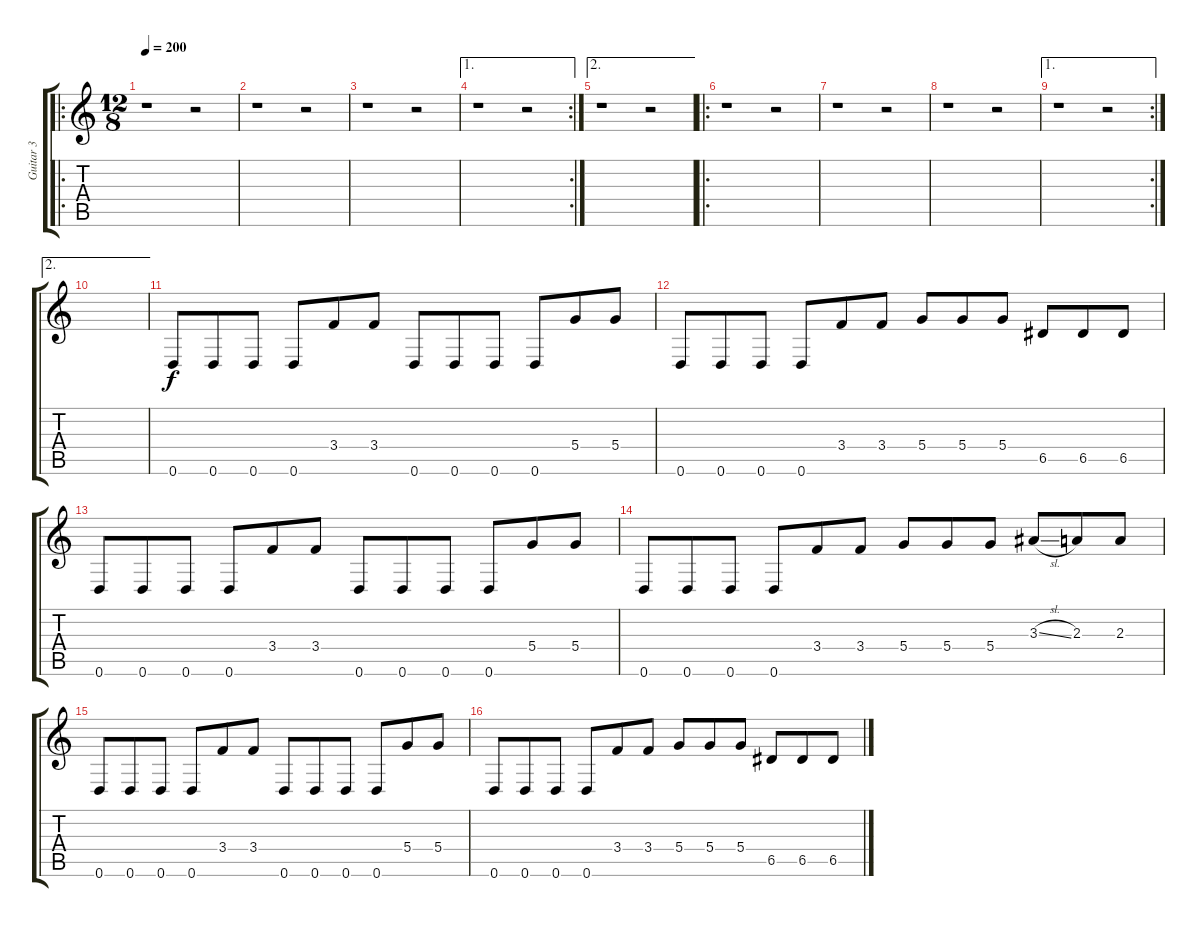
\track ("Guitar 3" "Guitar 3") {instrument distortionguitar}
\staff {score tabs}
\tuning (E4 B3 G3 D3 A2 D2) {hide}
\ro
\ts (12 8)
\tempo 200
\clef g2
\ks c
r.1{dy f} r.2 |
r.1 r.2 |
r.1 r.2 |
\ae 1
\rc 2
r.1 r.2 |
\ae 2
r.1 r.2 |
\ro
r.1 r.2 |
r.1 r.2 |
r.1 r.2 |
\ae 1
\rc 2
r.1 r.2 |
\ae 2
|
0.6.8 0.6.8 0.6.8 0.6.8 3.4.8 3.4.8 0.6.8 0.6.8 0.6.8 0.6.8 5.4.8 5.4.8 |
0.6.8 0.6.8 0.6.8 0.6.8 3.4.8 3.4.8 5.4.8 5.4.8 5.4.8 6.5.8 6.5.8 6.5.8 |
0.6.8 0.6.8 0.6.8 0.6.8 3.4.8 3.4.8 0.6.8 0.6.8 0.6.8 0.6.8 5.4.8 5.4.8 |
0.6.8 0.6.8 0.6.8 0.6.8 3.4.8 3.4.8 5.4.8 5.4.8 5.4.8 3.3{sl}.8 2.3.8 2.3.8 |
0.6.8 0.6.8 0.6.8 0.6.8 3.4.8 3.4.8 0.6.8 0.6.8 0.6.8 0.6.8 5.4.8 5.4.8 |
0.6.8 0.6.8 0.6.8 0.6.8 3.4.8 3.4.8 5.4.8 5.4.8 5.4.8 6.5.8 6.5.8 6.5.8
